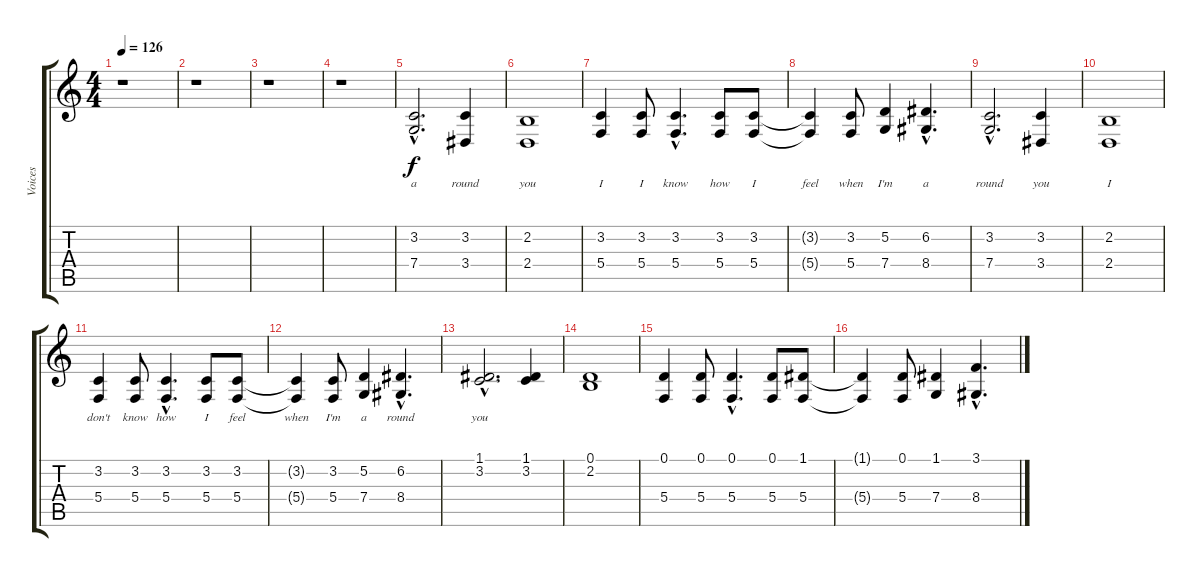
\track ("Voices" "Voices") {instrument acousticgrandpiano}
\staff {score tabs}
\tuning (D4 A3 F3 C3 G2 C2) {hide}
\ts (4 4)
\tempo 126
\clef g2
\ks c
r.1{dy mp} |
r.1 |
r.1 |
r.1 |
(3.2{hac} 7.4{hac}).2{d lyrics (0 "a") lyrics (1 "") lyrics (2 "") lyrics (3 "") lyrics (4 "") dy f} (3.2 3.4).4{lyrics (0 "round") lyrics (1 "") lyrics (2 "") lyrics (3 "") lyrics (4 "")} |
(2.2 2.4).1{lyrics (0 "you") lyrics (1 "") lyrics (2 "") lyrics (3 "") lyrics (4 "")} |
(3.2 5.4).4{lyrics (0 "I") lyrics (1 "") lyrics (2 "") lyrics (3 "") lyrics (4 "")} (3.2 5.4).8{lyrics (0 "I") lyrics (1 "") lyrics (2 "") lyrics (3 "") lyrics (4 "")} (3.2{hac} 5.4{hac}).4{d lyrics (0 "know") lyrics (1 "") lyrics (2 "") lyrics (3 "") lyrics (4 "")} (3.2 5.4).8{lyrics (0 "how") lyrics (1 "") lyrics (2 "") lyrics (3 "") lyrics (4 "")} (3.2 5.4).8{lyrics (0 "I") lyrics (1 "") lyrics (2 "") lyrics (3 "") lyrics (4 "")} |
(3.2{t} 5.4{t}).4{lyrics (0 "feel") lyrics (1 "") lyrics (2 "") lyrics (3 "") lyrics (4 "")} (3.2 5.4).8{lyrics (0 "when") lyrics (1 "") lyrics (2 "") lyrics (3 "") lyrics (4 "")} (5.2 7.4).4{lyrics (0 "I'm") lyrics (1 "") lyrics (2 "") lyrics (3 "") lyrics (4 "")} (6.2{hac} 8.4{hac}).4{d lyrics (0 "a") lyrics (1 "") lyrics (2 "") lyrics (3 "") lyrics (4 "")} |
(3.2{hac} 7.4{hac}).2{d lyrics (0 "round") lyrics (1 "") lyrics (2 "") lyrics (3 "") lyrics (4 "")} (3.2 3.4).4{lyrics (0 "you") lyrics (1 "") lyrics (2 "") lyrics (3 "") lyrics (4 "")} |
(2.2 2.4).1{lyrics (0 "I") lyrics (1 "") lyrics (2 "") lyrics (3 "") lyrics (4 "")} |
(3.2 5.4).4{lyrics (0 "don't") lyrics (1 "") lyrics (2 "") lyrics (3 "") lyrics (4 "")} (3.2 5.4).8{lyrics (0 "know") lyrics (1 "") lyrics (2 "") lyrics (3 "") lyrics (4 "")} (3.2{hac} 5.4{hac}).4{d lyrics (0 "how") lyrics (1 "") lyrics (2 "") lyrics (3 "") lyrics (4 "")} (3.2 5.4).8{lyrics (0 "I") lyrics (1 "") lyrics (2 "") lyrics (3 "") lyrics (4 "")} (3.2 5.4).8{lyrics (0 "feel") lyrics (1 "") lyrics (2 "") lyrics (3 "") lyrics (4 "")} |
(3.2{t} 5.4{t}).4{lyrics (0 "when") lyrics (1 "") lyrics (2 "") lyrics (3 "") lyrics (4 "")} (3.2 5.4).8{lyrics (0 "I'm") lyrics (1 "") lyrics (2 "") lyrics (3 "") lyrics (4 "")} (5.2 7.4).4{lyrics (0 "a") lyrics (1 "") lyrics (2 "") lyrics (3 "") lyrics (4 "")} (6.2{hac} 8.4{hac}).4{d lyrics (0 "round") lyrics (1 "") lyrics (2 "") lyrics (3 "") lyrics (4 "")} |
(1.1{hac} 3.2{hac}).2{d lyrics (0 "you") lyrics (1 "") lyrics (2 "") lyrics (3 "") lyrics (4 "")} (1.1 3.2).4 |
(0.1 2.2).1 |
(0.1 5.4).4 (0.1 5.4).8 (0.1{hac} 5.4{hac}).4{d} (0.1 5.4).8 (1.1 5.4).8 |
(1.1{t} 5.4{t}).4 (0.1 5.4).8 (1.1 7.4).4 (3.1{hac} 8.4{hac}).4{d}
